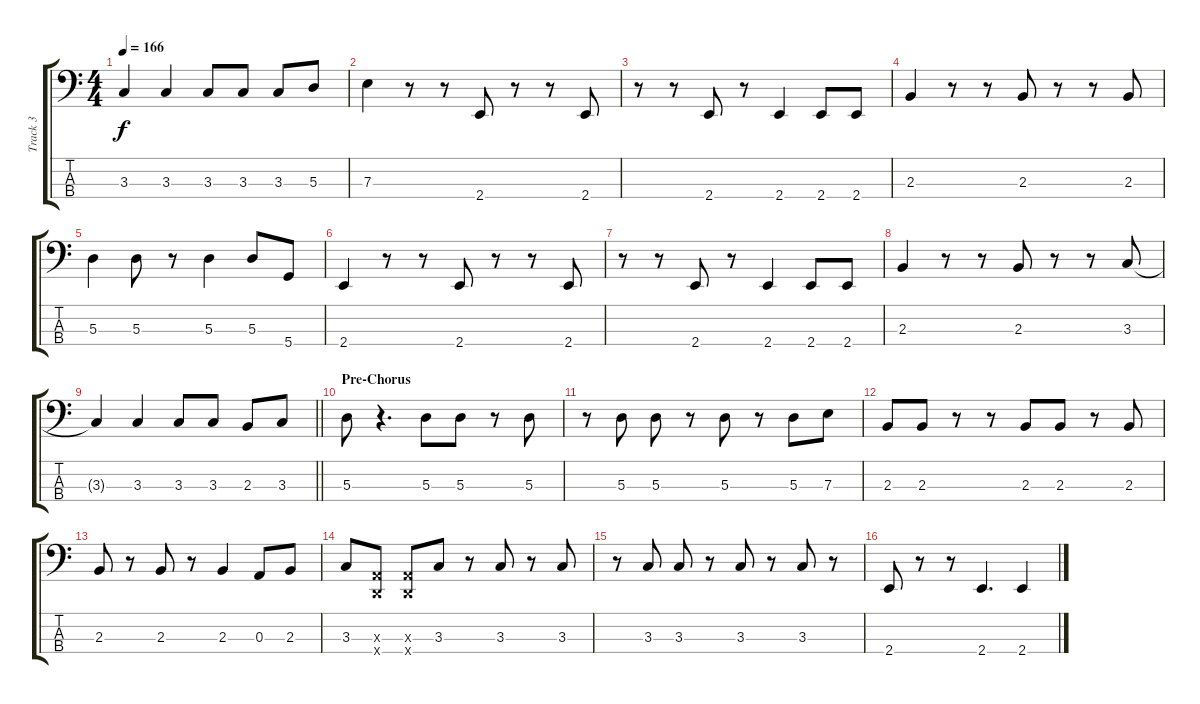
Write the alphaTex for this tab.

\track ("Track 3" "Track 3") {instrument electricbasspick}
\staff {score tabs}
\tuning (G2 D2 A1 D1) {hide}
\ts (4 4)
\tempo 166
\clef f4
\ks c
3.3{t}.4{dy f} 3.3.4 3.3.8 3.3.8 3.3.8 5.3.8 |
7.3.4 r.8 r.8 2.4.8 r.8 r.8 2.4.8 |
r.8 r.8 2.4.8 r.8 2.4.4 2.4.8 2.4.8 |
2.3.4 r.8 r.8 2.3.8 r.8 r.8 2.3.8 |
5.3.4 5.3.8 r.8 5.3.4 5.3.8 5.4.8 |
2.4.4 r.8 r.8 2.4.8 r.8 r.8 2.4.8 |
r.8 r.8 2.4.8 r.8 2.4.4 2.4.8 2.4.8 |
2.3.4 r.8 r.8 2.3.8 r.8 r.8 3.3.8 |
\barLineRight lightlight
3.3{t}.4 3.3.4 3.3.8 3.3.8 2.3.8 3.3.8 |
\section ("" "Pre-Chorus")
5.3.8 r.4{d} 5.3.8 5.3.8 r.8 5.3.8 |
r.8 5.3.8 5.3.8 r.8 5.3.8 r.8 5.3.8 7.3.8 |
2.3.8 2.3.8 r.8 r.8 2.3.8 2.3.8 r.8 2.3.8 |
2.3.8 r.8 2.3.8 r.8 2.3.4 0.3.8 2.3.8 |
3.3.8 (0.3{x} 0.4{x}).8 (0.3{x} 0.4{x}).8 3.3.8 r.8 3.3.8 r.8 3.3.8 |
r.8 3.3.8 3.3.8 r.8 3.3.8 r.8 3.3.8 r.8 |
2.4.8 r.8 r.8 2.4.4{d} 2.4.4
